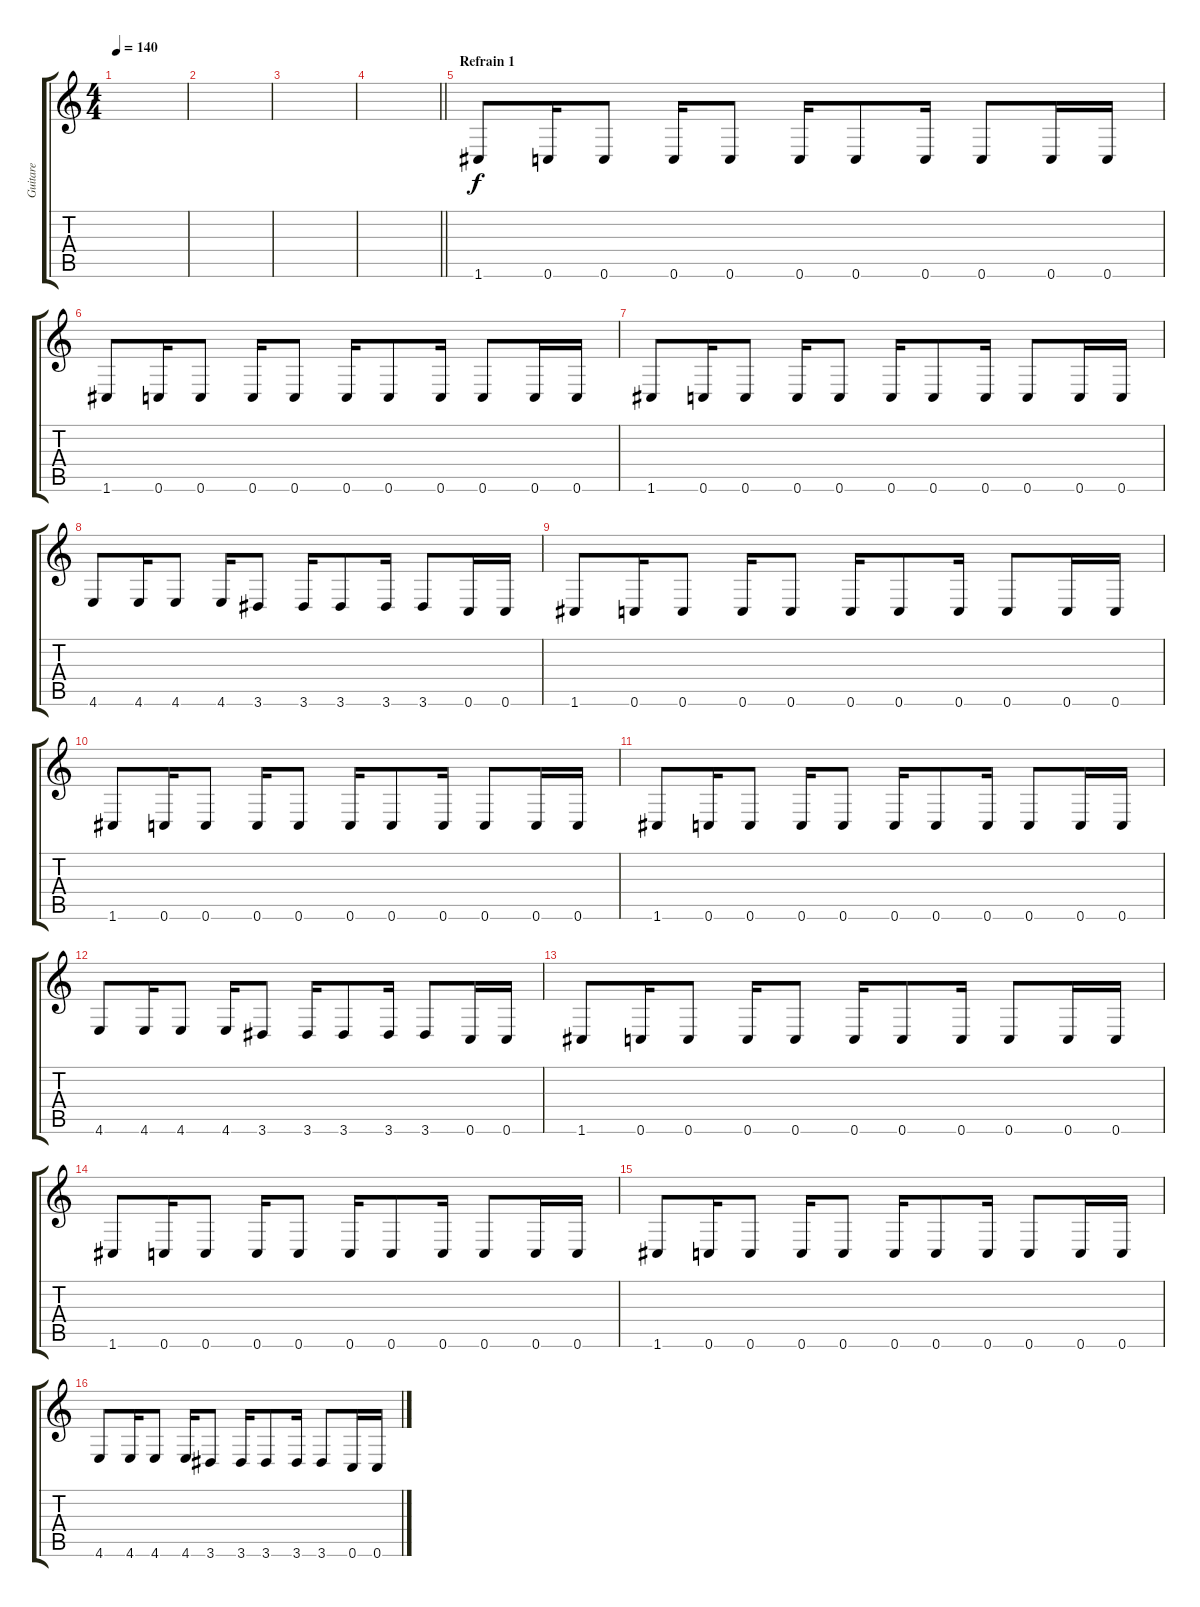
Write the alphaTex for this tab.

\track ("Guitare" "Guitare") {instrument distortionguitar}
\staff {score tabs}
\tuning (D4 A3 F3 C3 G2 C2) {hide}
\ts (4 4)
\tempo 140
\clef g2
\ks c
|
|
|
\barLineRight lightlight
|
\section ("" "Refrain 1")
1.6.8{dy f} 0.6.16 0.6.8 0.6.16 0.6.8 0.6.16 0.6.8 0.6.16 0.6.8 0.6.16 0.6.16 |
1.6.8 0.6.16 0.6.8 0.6.16 0.6.8 0.6.16 0.6.8 0.6.16 0.6.8 0.6.16 0.6.16 |
1.6.8 0.6.16 0.6.8 0.6.16 0.6.8 0.6.16 0.6.8 0.6.16 0.6.8 0.6.16 0.6.16 |
4.6.8 4.6.16 4.6.8 4.6.16 3.6.8 3.6.16 3.6.8 3.6.16 3.6.8 0.6.16 0.6.16 |
1.6.8 0.6.16 0.6.8 0.6.16 0.6.8 0.6.16 0.6.8 0.6.16 0.6.8 0.6.16 0.6.16 |
1.6.8 0.6.16 0.6.8 0.6.16 0.6.8 0.6.16 0.6.8 0.6.16 0.6.8 0.6.16 0.6.16 |
1.6.8 0.6.16 0.6.8 0.6.16 0.6.8 0.6.16 0.6.8 0.6.16 0.6.8 0.6.16 0.6.16 |
4.6.8 4.6.16 4.6.8 4.6.16 3.6.8 3.6.16 3.6.8 3.6.16 3.6.8 0.6.16 0.6.16 |
1.6.8 0.6.16 0.6.8 0.6.16 0.6.8 0.6.16 0.6.8 0.6.16 0.6.8 0.6.16 0.6.16 |
1.6.8 0.6.16 0.6.8 0.6.16 0.6.8 0.6.16 0.6.8 0.6.16 0.6.8 0.6.16 0.6.16 |
1.6.8 0.6.16 0.6.8 0.6.16 0.6.8 0.6.16 0.6.8 0.6.16 0.6.8 0.6.16 0.6.16 |
4.6.8 4.6.16 4.6.8 4.6.16 3.6.8 3.6.16 3.6.8 3.6.16 3.6.8 0.6.16 0.6.16
